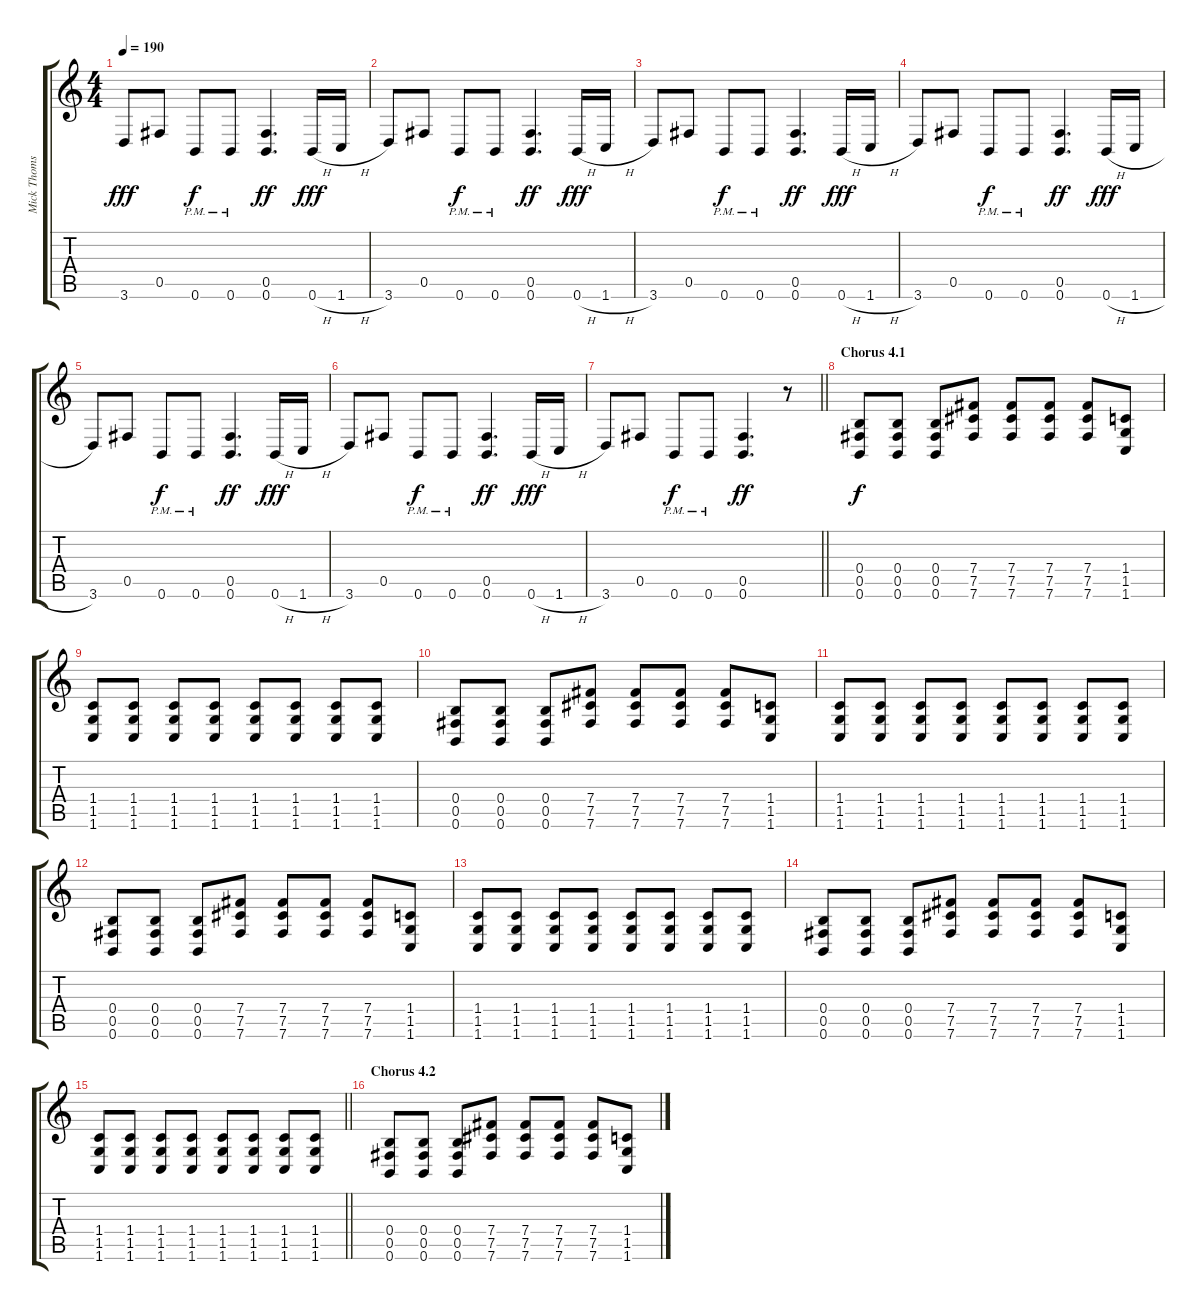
\track ("Mick Thomson" "Mick Thoms") {instrument distortionguitar}
\staff {score tabs}
\tuning (Db4 Ab3 E3 B2 Gb2 B1) {hide}
\ts (4 4)
\tempo 190
\clef g2
\ks c
3.6.8{dy fff} 0.5.8 0.6{pm}.8{dy f} 0.6{pm}.8 (0.5 0.6).4{d dy ff} 0.6{h}.16{dy fff} 1.6{h}.16 |
3.6.8 0.5.8 0.6{pm}.8{dy f} 0.6{pm}.8 (0.5 0.6).4{d dy ff} 0.6{h}.16{dy fff} 1.6{h}.16 |
3.6.8 0.5.8 0.6{pm}.8{dy f} 0.6{pm}.8 (0.5 0.6).4{d dy ff} 0.6{h}.16{dy fff} 1.6{h}.16 |
3.6.8 0.5.8 0.6{pm}.8{dy f} 0.6{pm}.8 (0.5 0.6).4{d dy ff} 0.6{h}.16{dy fff} 1.6{h}.16 |
3.6.8 0.5.8 0.6{pm}.8{dy f} 0.6{pm}.8 (0.5 0.6).4{d dy ff} 0.6{h}.16{dy fff} 1.6{h}.16 |
3.6.8 0.5.8 0.6{pm}.8{dy f} 0.6{pm}.8 (0.5 0.6).4{d dy ff} 0.6{h}.16{dy fff} 1.6{h}.16 |
\barLineRight lightlight
3.6.8 0.5.8 0.6{pm}.8{dy f} 0.6{pm}.8 (0.5 0.6).4{d dy ff} r.8 |
\section ("" "Chorus 4.1")
(0.4 0.5 0.6).8{dy f} (0.4 0.5 0.6).8 (0.4 0.5 0.6).8 (7.4 7.5 7.6).8 (7.4 7.5 7.6).8 (7.4 7.5 7.6).8 (7.4 7.5 7.6).8 (1.4 1.5 1.6).8 |
(1.4 1.5 1.6).8 (1.4 1.5 1.6).8 (1.4 1.5 1.6).8 (1.4 1.5 1.6).8 (1.4 1.5 1.6).8 (1.4 1.5 1.6).8 (1.4 1.5 1.6).8 (1.4 1.5 1.6).8 |
(0.4 0.5 0.6).8 (0.4 0.5 0.6).8 (0.4 0.5 0.6).8 (7.4 7.5 7.6).8 (7.4 7.5 7.6).8 (7.4 7.5 7.6).8 (7.4 7.5 7.6).8 (1.4 1.5 1.6).8 |
(1.4 1.5 1.6).8 (1.4 1.5 1.6).8 (1.4 1.5 1.6).8 (1.4 1.5 1.6).8 (1.4 1.5 1.6).8 (1.4 1.5 1.6).8 (1.4 1.5 1.6).8 (1.4 1.5 1.6).8 |
(0.4 0.5 0.6).8 (0.4 0.5 0.6).8 (0.4 0.5 0.6).8 (7.4 7.5 7.6).8 (7.4 7.5 7.6).8 (7.4 7.5 7.6).8 (7.4 7.5 7.6).8 (1.4 1.5 1.6).8 |
(1.4 1.5 1.6).8 (1.4 1.5 1.6).8 (1.4 1.5 1.6).8 (1.4 1.5 1.6).8 (1.4 1.5 1.6).8 (1.4 1.5 1.6).8 (1.4 1.5 1.6).8 (1.4 1.5 1.6).8 |
(0.4 0.5 0.6).8 (0.4 0.5 0.6).8 (0.4 0.5 0.6).8 (7.4 7.5 7.6).8 (7.4 7.5 7.6).8 (7.4 7.5 7.6).8 (7.4 7.5 7.6).8 (1.4 1.5 1.6).8 |
\barLineRight lightlight
(1.4 1.5 1.6).8 (1.4 1.5 1.6).8 (1.4 1.5 1.6).8 (1.4 1.5 1.6).8 (1.4 1.5 1.6).8 (1.4 1.5 1.6).8 (1.4 1.5 1.6).8 (1.4 1.5 1.6).8 |
\section ("" "Chorus 4.2")
(0.4 0.5 0.6).8 (0.4 0.5 0.6).8 (0.4 0.5 0.6).8 (7.4 7.5 7.6).8 (7.4 7.5 7.6).8 (7.4 7.5 7.6).8 (7.4 7.5 7.6).8 (1.4 1.5 1.6).8
